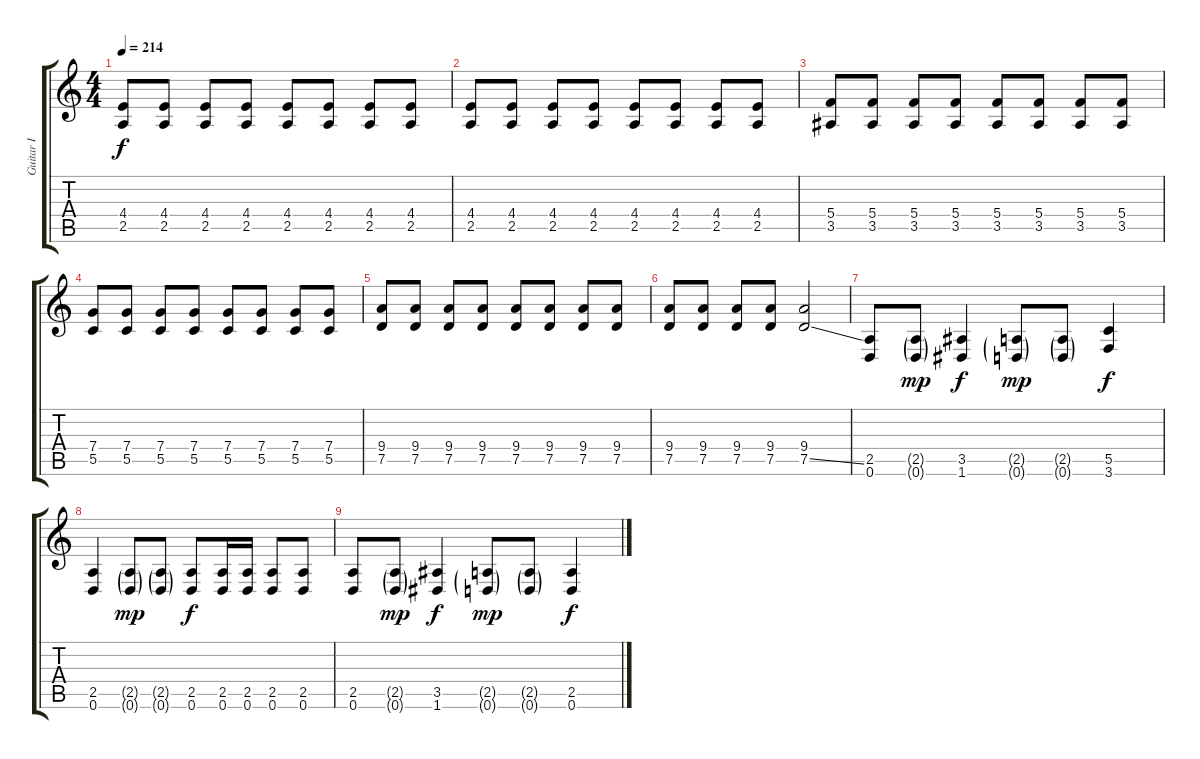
\track ("Guitar I" "Guitar I") {instrument distortionguitar}
\staff {score tabs}
\tuning (D4 A3 F3 C3 G2 D2) {hide}
\ts (4 4)
\tempo 214
\clef g2
\ks c
(4.4 2.5).8{dy f} (4.4 2.5).8 (4.4 2.5).8 (4.4 2.5).8 (4.4 2.5).8 (4.4 2.5).8 (4.4 2.5).8 (4.4 2.5).8 |
(4.4 2.5).8 (4.4 2.5).8 (4.4 2.5).8 (4.4 2.5).8 (4.4 2.5).8 (4.4 2.5).8 (4.4 2.5).8 (4.4 2.5).8 |
(5.4 3.5).8 (5.4 3.5).8 (5.4 3.5).8 (5.4 3.5).8 (5.4 3.5).8 (5.4 3.5).8 (5.4 3.5).8 (5.4 3.5).8 |
(7.4 5.5).8 (7.4 5.5).8 (7.4 5.5).8 (7.4 5.5).8 (7.4 5.5).8 (7.4 5.5).8 (7.4 5.5).8 (7.4 5.5).8 |
(9.4 7.5).8 (9.4 7.5).8 (9.4 7.5).8 (9.4 7.5).8 (9.4 7.5).8 (9.4 7.5).8 (9.4 7.5).8 (9.4 7.5).8 |
(9.4 7.5).8 (9.4 7.5).8 (9.4 7.5).8 (9.4 7.5).8 (9.4 7.5{ss}).2 |
(2.5 0.6).8 (2.5{g} 0.6{g}).8{dy mp} (3.5 1.6).4{dy f} (2.5{g} 0.6{g}).8{dy mp} (2.5{g} 0.6{g}).8 (5.5 3.6).4{dy f} |
(2.5 0.6).4 (2.5{g} 0.6{g}).8{dy mp} (2.5{g} 0.6{g}).8 (2.5 0.6).8{dy f} (2.5 0.6).16 (2.5 0.6).16 (2.5 0.6).8 (2.5 0.6).8 |
(2.5 0.6).8 (2.5{g} 0.6{g}).8{dy mp} (3.5 1.6).4{dy f} (2.5{g} 0.6{g}).8{dy mp} (2.5{g} 0.6{g}).8 (2.5 0.6).4{dy f}
